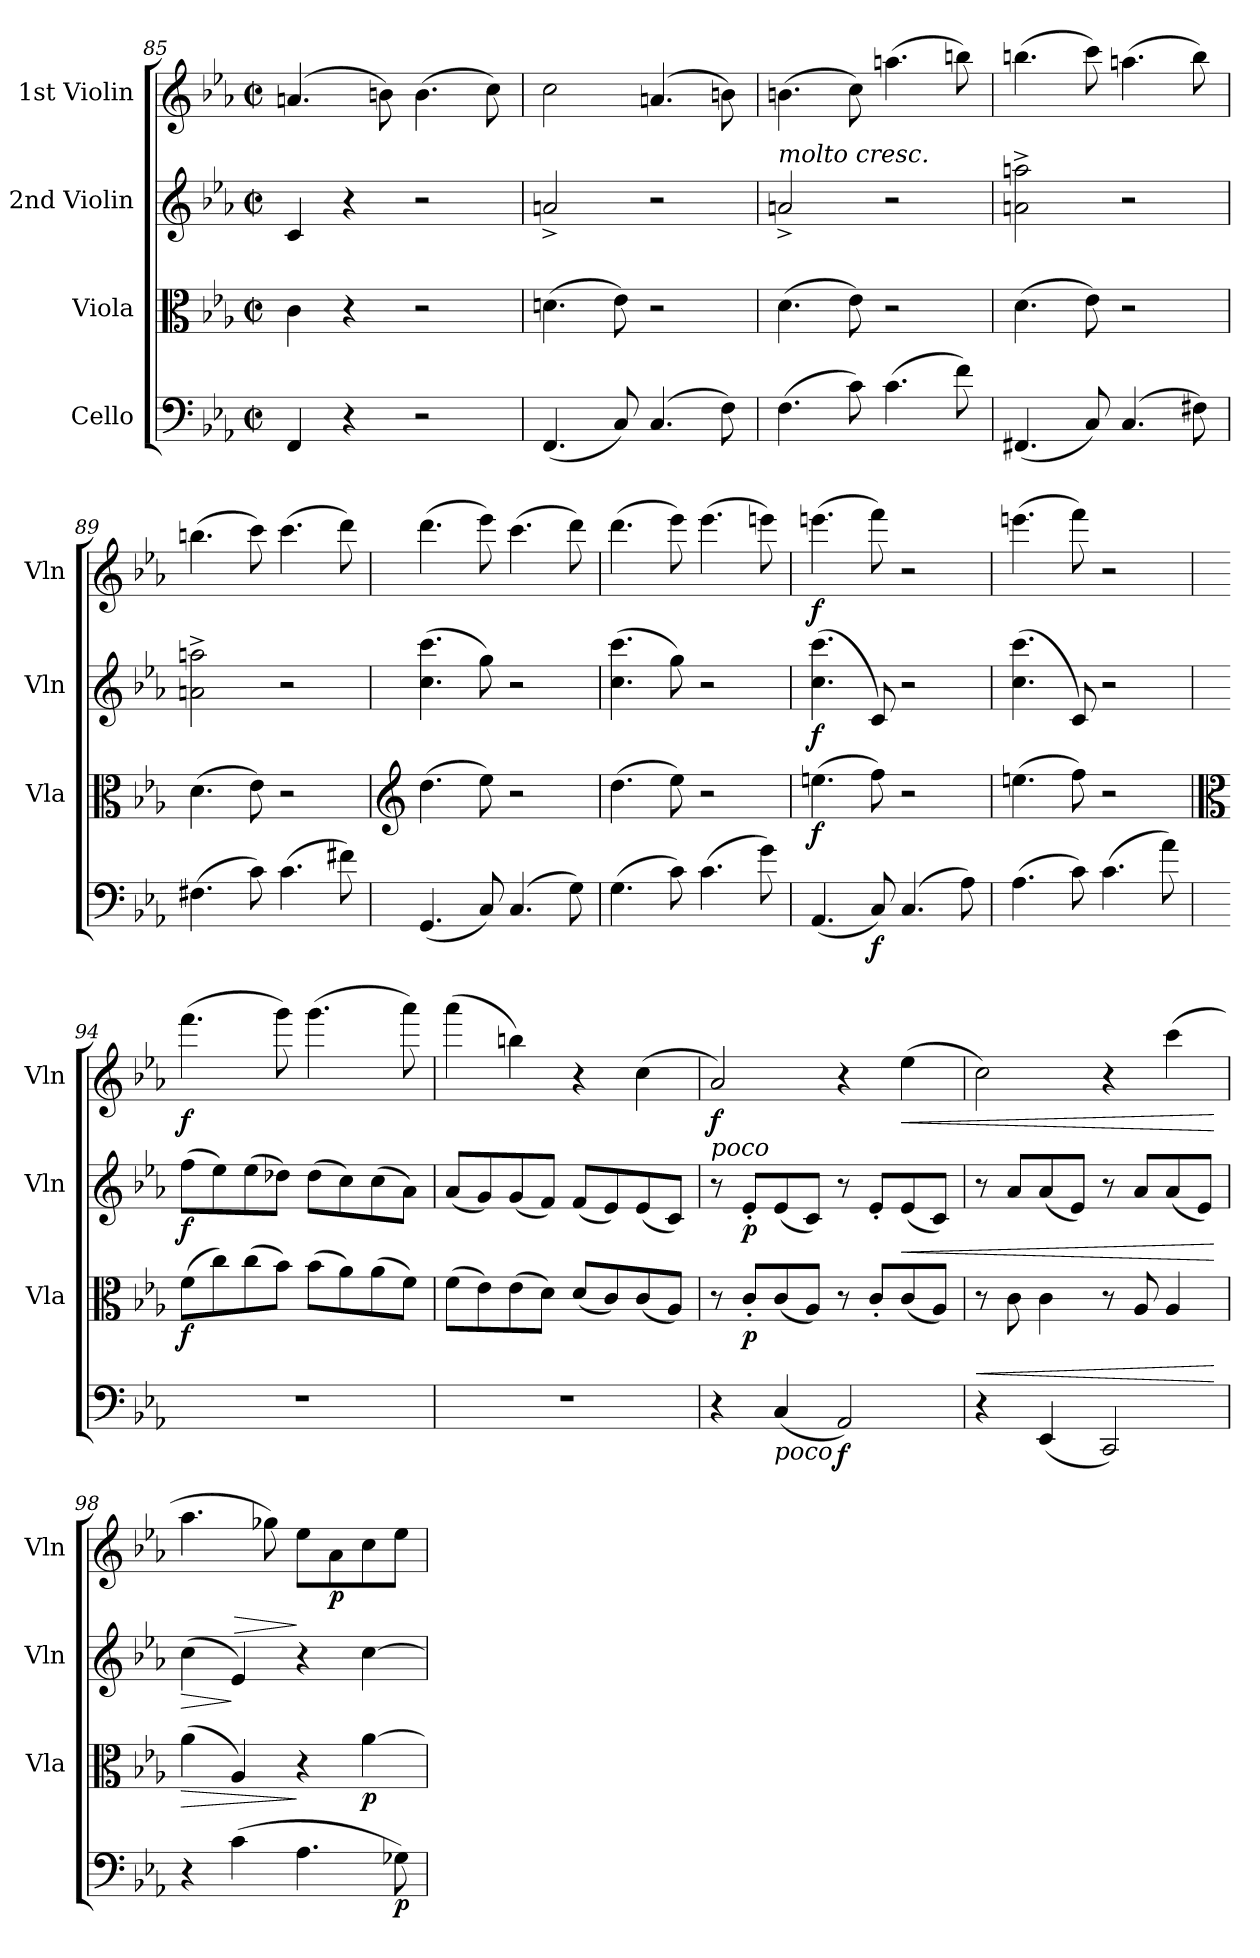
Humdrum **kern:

**kern	**dynam	**kern	**dynam	**kern	**dynam	**kern	**dynam
*part4	*part4	*part3	*part3	*part2	*part2	*part1	*part1
*staff4	*staff4	*staff3	*staff3	*staff2	*staff2	*staff1	*staff1
*I"Cello	*	*I"Viola	*	*I"2nd Violin	*	*I"1st Violin	*
*	*	*I'Vla	*	*I'Vln	*	*I'Vln	*
*clefF4	*	*clefC3	*	*clefG2	*	*clefG2	*
*k[b-e-a-]	*	*k[b-e-a-]	*	*k[b-e-a-]	*	*k[b-e-a-]	*
*c:	*	*c:	*	*c:	*	*c:	*
*M2/2	*	*M2/2	*	*M2/2	*	*M2/2	*
*met(c|)	*	*met(c|)	*	*met(c|)	*	*met(c|)	*
=85	=85	=85	=85	=85	=85	=85	=85
4FF/	.	4c\	.	4c/	.	(4.an/	.
4r	.	4r	.	4r	.	.	.
.	.	.	.	.	.	8bn\)	.
2r	.	2r	.	2r	.	(4.b\	.
.	.	.	.	.	.	8cc\)	.
=86	=86	=86	=86	=86	=86	=86	=86
(4.FF/	.	(4.dn\	.	2an^/	.	2cc\	.
8C/)	.	8e-\)	.	.	.	.	.
(4.C/	.	2r	.	2r	.	(4.an/	.
8F\)	.	.	.	.	.	8bn\)	.
=87	=87	=87	=87	=87	=87	=87	=87
!	!	!	!	!LO:TX:a:i:t=molto cresc.	!	!	!
(4.F\	.	(4.d\	.	2an^/	.	(4.bn\	.
8c\)	.	8e-\)	.	.	.	8cc\)	.
(4.c\	.	2r	.	2r	.	(4.aan\	.
8f\)	.	.	.	.	.	8bbn\)	.
=88	=88	=88	=88	=88	=88	=88	=88
(4.FF#X/	.	(4.d\	.	2an^\ 2aan^\	.	(4.bbn\	.
8C/)	.	8e-\)	.	.	.	8ccc\)	.
(4.C/	.	2r	.	2r	.	(4.aan\	.
8F#X\)	.	.	.	.	.	8bb\)	.
=89	=89	=89	=89	=89	=89	=89	=89
(4.F#X\	.	(4.d\	.	2an^\ 2aan^\	.	(4.bbn\	.
8c\)	.	8e-\)	.	.	.	8ccc\)	.
(4.c\	.	2r	.	2r	.	(4.ccc\	.
8f#X\)	.	.	.	.	.	8ddd\)	.
=90	=90	=90	=90	=90	=90	=90	=90
*	*	*clefG2	*	*	*	*	*
(4.GG/	.	(4.dd\	.	(4.cc\ 4.ccc\	.	(4.ddd\	.
8C/)	.	8ee-\)	.	8gg\)	.	8eee-\)	.
(4.C/	.	2r	.	2r	.	(4.ccc\	.
8G\)	.	.	.	.	.	8ddd\)	.
=91	=91	=91	=91	=91	=91	=91	=91
(4.G\	.	(4.dd\	.	(4.cc\ 4.ccc\	.	(4.ddd\	.
8c\)	.	8ee-\)	.	8gg\)	.	8eee-\)	.
(4.c\	.	2r	.	2r	.	(4.eee-\	.
8g\)	.	.	.	.	.	8eeen\)	.
=92	=92	=92	=92	=92	=92	=92	=92
!	!	!	!LO:DY:b	!	!LO:DY:b	!	!LO:DY:b
(4.AA-/	.	(4.een\	f	(4.cc\ 4.ccc\	f	(4.eeen\	f
!	!LO:DY:b	!	!	!	!	!	!
8C/)	f	8ff\)	.	8c/)	.	8fff\)	.
(4.C/	.	2r	.	2r	.	2r	.
8A-\)	.	.	.	.	.	.	.
=93	=93	=93	=93	=93	=93	=93	=93
(4.A-\	.	(4.een\	.	(4.cc\ 4.ccc\	.	(4.eeen\	.
8c\)	.	8ff\)	.	8c/)	.	8fff\)	.
(4.c\	.	2r	.	2r	.	2r	.
8a-\)	.	.	.	.	.	.	.
=94	=94	=94	=94	=94	=94	=94	=94
*	*	*clefC3	*	*	*	*	*
!	!	!	!LO:DY:b	!	!LO:DY:b	!	!LO:DY:b
1r	.	(8f\L	f	(8ff\L	f	(4.fff\	f
.	.	8cc\)	.	8ee-\)	.	.	.
.	.	(8cc\	.	(8ee-\	.	.	.
.	.	8b-\J)	.	8dd-X\J)	.	8ggg\)	.
.	.	(8b-\L	.	(8dd-\L	.	(4.ggg\	.
.	.	8a-\)	.	8cc\)	.	.	.
.	.	(8a-\	.	(8cc\	.	.	.
.	.	8f\J)	.	8a-\J)	.	8aaa-\)	.
=95	=95	=95	=95	=95	=95	=95	=95
1r	.	(8f\L	.	(8a-/L	.	(4aaa-\	.
.	.	8e-\)	.	8g/)	.	.	.
.	.	(8e-\	.	(8g/	.	4bbn\)	.
.	.	8d\J)	.	8f/J)	.	.	.
.	.	(8d/L	.	(8f/L	.	4r	.
.	.	8c/)	.	8e-/)	.	.	.
.	.	(8c/	.	(8e-/	.	(4cc\	.
.	.	8A-/J)	.	8c/J)	.	.	.
=96	=96	=96	=96	=96	=96	=96	=96
!	!	!	!	!	!	!LO:TX:b:i:t=poco	!
!	!	!	!	!	!	!	!LO:DY:b
4r	.	8r	.	8r	.	2a-/)	f
!	!	!	!LO:DY:b	!	!LO:DY:b	!	!
.	.	8c'/L	p	8e-'/L	p	.	.
!LO:TX:b:i:t=poco	!	!	!	!	!	!	!
(4C/	.	(8c/	.	(8e-/	.	.	.
.	.	8A-/J)	.	8c/J)	.	.	.
!	!LO:DY:b	!	!	!	!	!	!
2AA-/)	f	8r	.	8r	.	4r	.
.	.	8c'/L	.	8e-'/L	.	.	.
!	!	!	!LO:HP:a	!	!	!	!LO:HP:b
.	.	(8c/	<	(8e-/	.	(4ee-\	<
.	.	8A-/J)	.	8c/J)	.	.	.
=97	=97	=97	=97	=97	=97	=97	=97
!	!LO:HP:a	!	!	!	!	!	!
4r	<	8r	.	8r	.	2cc\)	.
.	.	8c\	.	8a-/L	.	.	.
(4EE-/	.	4c\	.	(8a-/	.	.	.
.	.	.	.	8e-/J)	.	.	.
2CC/)	.	8r	.	8r	.	4r	.
.	.	8A-/	.	8a-/L	.	.	.
.	.	4A-/	.	(8a-/	.	(4ccc\	.
.	.	.	.	8e-/J)	.	.	.
.	[	.	[	.	.	.	[
=98	=98	=98	=98	=98	=98	=98	=98
!	!	!	!LO:HP:b	!	!LO:HP:b	!	!
4r	.	(4a-\	>	(4cc\	>	4.aa-\	.
!	!	!	!	!	!LO:HP:n=1:a	!	!
(4c\	.	4A-/)	.	4e-/)	] >	.	.
.	.	.	.	.	.	8gg-X\)	.
4.A-\	.	4r	]	4r	]	8ee-\L	.
!	!	!	!	!	!	!	!LO:DY:b
.	.	.	.	.	.	8a-\	p
!	!	!	!LO:DY:b	!	!	!	!
.	.	[4a-\	p	[4cc\	.	8cc\	.
!	!LO:DY:b	!	!	!	!	!	!
8G-X\)	p	.	.	.	.	8ee-\J	.
=	=	=	=	=	=	=	=
*-	*-	*-	*-	*-	*-	*-	*-
